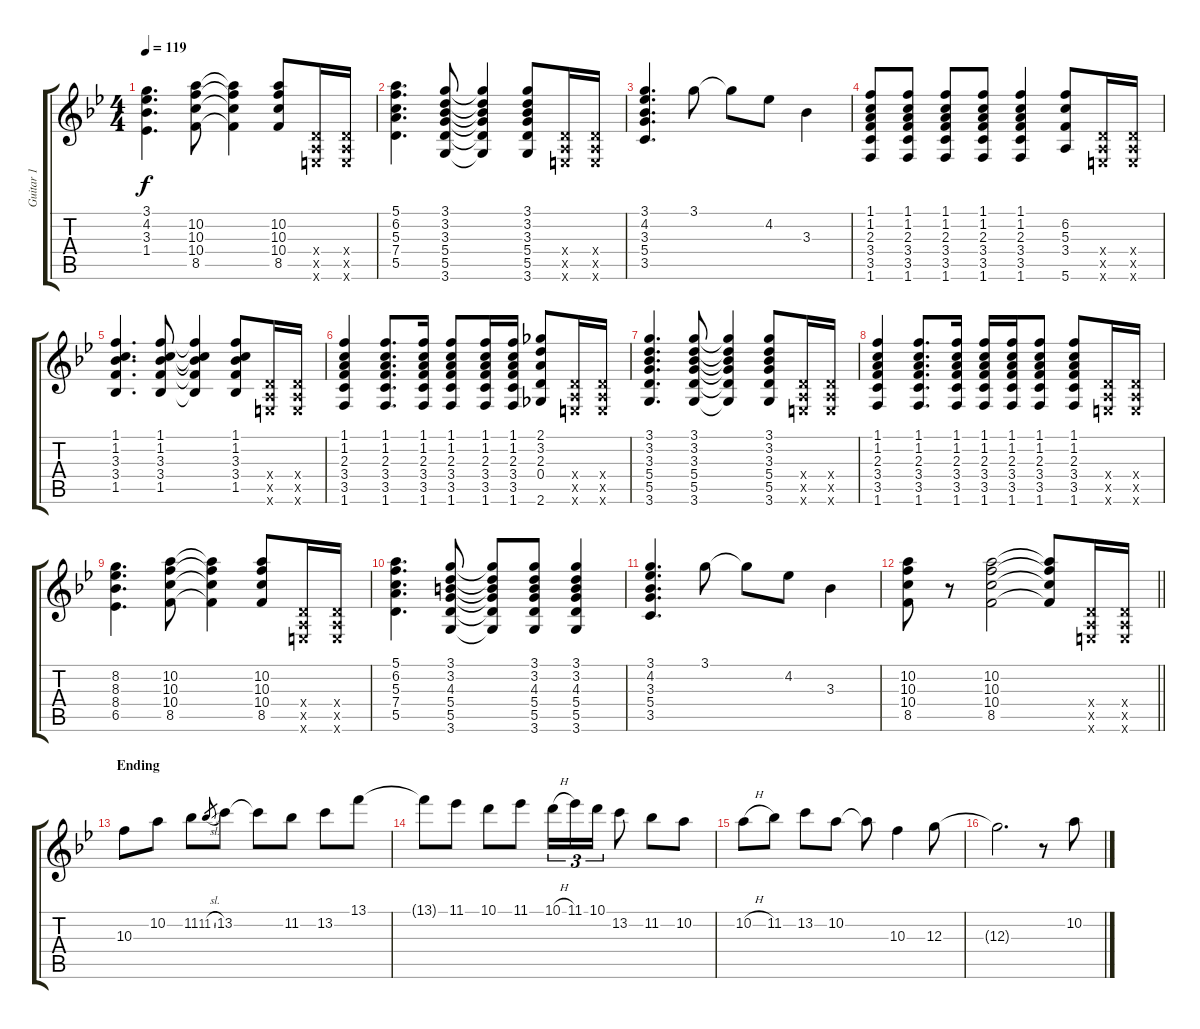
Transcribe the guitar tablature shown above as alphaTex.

\track ("Guitar 1" "Guitar 1") {instrument distortionguitar}
\staff {score tabs}
\tuning (E4 B3 G3 D3 A2 E2) {hide}
\ts (4 4)
\tempo 119
\clef g2
\ks bb
(3.1 4.2 3.3 1.4).4{d dy f} (10.2 10.3 10.4 8.5).8 (10.2{t} 10.3{t} 10.4{t} 8.5{t}).4 (10.2 10.3 10.4 8.5).8 (0.4{x} 0.5{x} 0.6{x}).16 (0.4{x} 0.5{x} 0.6{x}).16 |
(5.1 6.2 5.3 7.4 5.5).4{d} (3.1 3.2 3.3 5.4 5.5 3.6).8 (3.1{t} 3.2{t} 3.3{t} 5.4{t} 5.5{t} 3.6{t}).4 (3.1 3.2 3.3 5.4 5.5 3.6).8 (0.4{x} 0.5{x} 0.6{x}).16 (0.4{x} 0.5{x} 0.6{x}).16 |
(3.1 4.2 3.3 5.4 3.5).4{d} 3.1.8 3.1{t}.8 4.2.8 3.3.4 |
(1.1 1.2 2.3 3.4 3.5 1.6).8 (1.1 1.2 2.3 3.4 3.5 1.6).8 (1.1 1.2 2.3 3.4 3.5 1.6).8 (1.1 1.2 2.3 3.4 3.5 1.6).8 (1.1 1.2 2.3 3.4 3.5 1.6).4 (6.2 5.3 3.4 5.6).8 (0.4{x} 0.5{x} 0.6{x}).16 (0.4{x} 0.5{x} 0.6{x}).16 |
(1.1 1.2 3.3 3.4 1.5).4{d} (1.1 1.2 3.3 3.4 1.5).8 (1.1{t} 1.2{t} 3.3{t} 3.4{t} 1.5{t}).4 (1.1 1.2 3.3 3.4 1.5).8 (0.4{x} 0.5{x} 0.6{x}).16 (0.4{x} 0.5{x} 0.6{x}).16 |
(1.1 1.2 2.3 3.4 3.5 1.6).4 (1.1 1.2 2.3 3.4 3.5 1.6).8{d} (1.1 1.2 2.3 3.4 3.5 1.6).16 (1.1 1.2 2.3 3.4 3.5 1.6).8 (1.1 1.2 2.3 3.4 3.5 1.6).16 (1.1 1.2 2.3 3.4 3.5 1.6).16 (2.1 3.2 2.3 0.4 2.6).8 (0.4{x} 0.5{x} 0.6{x}).16 (0.4{x} 0.5{x} 0.6{x}).16 |
(3.1 3.2 3.3 5.4 5.5 3.6).4{d} (3.1 3.2 3.3 5.4 5.5 3.6).8 (3.1{t} 3.2{t} 3.3{t} 5.4{t} 5.5{t} 3.6{t}).4 (3.1 3.2 3.3 5.4 5.5 3.6).8 (0.4{x} 0.5{x} 0.6{x}).16 (0.4{x} 0.5{x} 0.6{x}).16 |
(1.1 1.2 2.3 3.4 3.5 1.6).4 (1.1 1.2 2.3 3.4 3.5 1.6).8{d} (1.1 1.2 2.3 3.4 3.5 1.6).16 (1.1 1.2 2.3 3.4 3.5 1.6).16 (1.1 1.2 2.3 3.4 3.5 1.6).16 (1.1 1.2 2.3 3.4 3.5 1.6).8 (1.1 1.2 2.3 3.4 3.5 1.6).8 (0.4{x} 0.5{x} 0.6{x}).16 (0.4{x} 0.5{x} 0.6{x}).16 |
(8.2 8.3 8.4 6.5).4{d} (10.2 10.3 10.4 8.5).8 (10.2{t} 10.3{t} 10.4{t} 8.5{t}).4 (10.2 10.3 10.4 8.5).8 (0.4{x} 0.5{x} 0.6{x}).16 (0.4{x} 0.5{x} 0.6{x}).16 |
(5.1 6.2 5.3 7.4 5.5).4{d} (3.1 3.2 4.3 5.4 5.5 3.6).8 (3.1{t} 3.2{t} 4.3{t} 5.4{t} 5.5{t} 3.6{t}).8 (3.1 3.2 4.3 5.4 5.5 3.6).8 (3.1 3.2 4.3 5.4 5.5 3.6).4 |
(3.1 4.2 3.3 5.4 3.5).4{d} 3.1.8 3.1{t}.8 4.2.8 3.3.4 |
\barLineRight lightlight
(10.2 10.3 10.4 8.5).8 r.8 (10.2 10.3 10.4 8.5).2 (10.2{t} 10.3{t} 10.4{t} 8.5{t}).8 (0.4{x} 0.5{x} 0.6{x}).16 (0.4{x} 0.5{x} 0.6{x}).16 |
\section ("" "Ending")
10.3.8 10.2.8 11.2.8 11.2{sl}.8{gr} 13.2.8 13.2{t}.8 11.2.8 13.2.8 13.1.8 |
13.1{t}.8 11.1.8 10.1.8 11.1.8 10.1{h}.16{tu (3 2)} 11.1.16{tu (3 2)} 10.1.16{tu (3 2)} 13.2.8 11.2.8 10.2.8 |
10.2{h}.8 11.2.8 13.2.8 10.2.8 10.2{t}.8 10.3.4 12.3.8 |
12.3{t}.2{d} r.8 10.2.8
